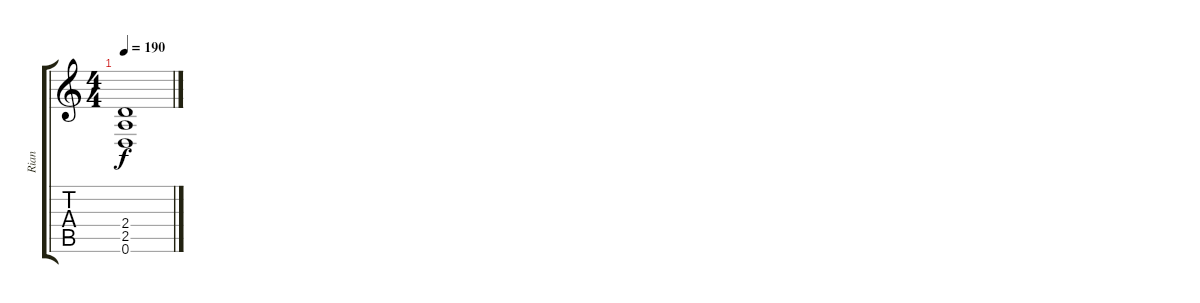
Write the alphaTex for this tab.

\track ("Rian" "Rian") {instrument distortionguitar}
\staff {score tabs}
\tuning (D4 A3 F3 C3 G2 D2) {hide}
\ts (4 4)
\tempo 190
\clef g2
\ks c
(2.4 2.5 0.6).1{dy f}
